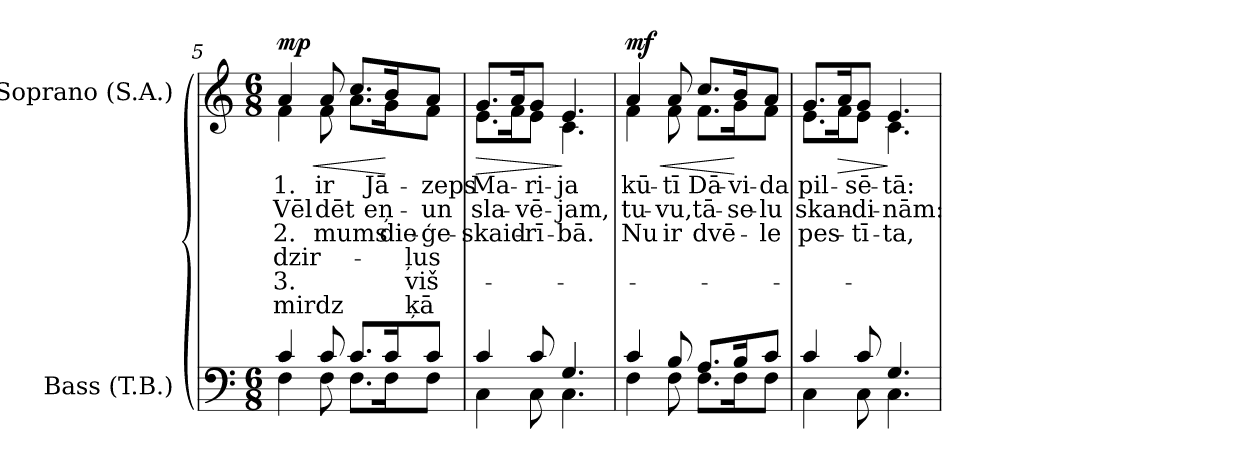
**kern	**kern	**text	**text	**text	**text	**text	**text	**dynam
*part2	*part1	*part1	*part1	*part1	*part1	*part1	*part1	*part1
*staff2	*staff1	*staff1	*staff1	*staff1	*staff1	*staff1	*staff1	*staff1
*I"Bass (T.B.)	*I"Soprano (S.A.)	*	*	*	*	*	*	*
*I'B. (T.B.)	*I'S. (S.A.)	*	*	*	*	*	*	*
!!LO:LB:g=z
*clefF4	*clefG2	*	*	*	*	*	*	*
*k[]	*k[]	*	*	*	*	*	*	*
*C:	*C:	*	*	*	*	*	*	*
*M6/8	*M6/8	*	*	*	*	*	*	*
=5	=5	=5	=5	=5	=5	=5	=5	=5
*^	*	*	*	*	*	*	*	*
!	!	!	!LO:LY:b:color=#000000	!LO:LY:b:color=#000000	!LO:LY:b:color=#000000	!LO:LY:b:color=#000000	!LO:LY:b:color=#000000	!LO:LY:b:color=#000000	!LO:HP:b
*	*	*^	*	*	*	*	*	*	*
4ci/	4Fi\	4ai/	4fi\	1.	Vēl	2.	dzir-	3.	mirdz	< mp
!	!	!	!	!LO:LY:b:color=#000000	!LO:LY:b:color=#000000	!LO:LY:b:color=#000000	!	!	!	!
8ci/	8Fi\	8ai/	8fi\	ir	-dēt	mums	.	.	.	.
8.ci/L	8.Fi\L	8.cci/L	8.ai\L	.	.	.	.	.	.	.
!	!	!	!	!LO:LY:b:color=#000000	!LO:LY:b:color=#000000	!LO:LY:b:color=#000000	!	!	!	!
16ci/K	16Fi\K	16bi/K	16gi\K	Jā-	eņ-	die-	.	.	.	[
!	!	!	!	!LO:LY:b:color=#000000	!LO:LY:b:color=#000000	!LO:LY:b:color=#000000	!LO:LY:b:color=#000000	!LO:LY:b:color=#000000	!LO:LY:b:color=#000000	!
8ci/J	8Fi\J	8ai/J	8fi\J	-zeps	un	-ģe-	-ļus	-viš-	-ķā	.
=6	=6	=6	=6	=6	=6	=6	=6	=6	=6	=6
!	!	!	!	!LO:LY:b:color=#000000	!LO:LY:b:color=#000000	!LO:LY:b:color=#000000	!	!	!	!LO:HP:b
4ci/	4Ci\	8.gi/L	8.ei\L	Ma-	sla-	skaid-	.	.	.	>
.	.	16ai/K	16fi\K	.	.	.	.	.	.	.
!	!	!	!	!LO:LY:b:color=#000000	!LO:LY:b:color=#000000	!LO:LY:b:color=#000000	!	!	!	!
8ci/	8Ci\	8gi/J	8ei\J	-ri-	-vē-	-rī-	.	.	.	.
!	!	!	!	!LO:LY:b:color=#000000	!LO:LY:b:color=#000000	!LO:LY:b:color=#000000	!	!	!	!
4.Gi/	4.Ci\	4.ei/	4.ci\	-ja	-jam,	-bā.	.	.	.	]
=7	=7	=7	=7	=7	=7	=7	=7	=7	=7	=7
!	!	!	!	!LO:LY:b:color=#000000	!LO:LY:b:color=#000000	!LO:LY:b:color=#000000	!	!	!	!LO:HP:b
4ci/	4Fi\	4ai/	4fi\	kū-	tu-	Nu	.	.	.	< mf
!	!	!	!	!LO:LY:b:color=#000000	!LO:LY:b:color=#000000	!LO:LY:b:color=#000000	!	!	!	!
8Bi/	8Fi\	8ai/	8fi\	-tī	-vu,	ir	.	.	.	.
!	!	!	!	!LO:LY:b:color=#000000	!LO:LY:b:color=#000000	!LO:LY:b:color=#000000	!	!	!	!
8.Ai/L	8.Fi\L	8.cci/L	8.fi\L	Dā-	tā-	dvē-	.	.	.	.
!	!	!	!	!LO:LY:b:color=#000000	!LO:LY:b:color=#000000	!	!	!	!	!
16Bi/K	16Fi\K	16bi/K	16gi\K	-vi-	-se-	.	.	.	.	[
!	!	!	!	!LO:LY:b:color=#000000	!LO:LY:b:color=#000000	!LO:LY:b:color=#000000	!	!	!	!
8ci/J	8Fi\J	8ai/J	8fi\J	-da	-lu	-le	.	.	.	.
=8	=8	=8	=8	=8	=8	=8	=8	=8	=8	=8
!	!	!	!	!LO:LY:b:color=#000000	!LO:LY:b:color=#000000	!LO:LY:b:color=#000000	!	!	!	!
4ci/	4Ci\	8.gi/L	8.ei\L	pil-	skan-	pes-	.	.	.	.
!	!	!	!	!	!	!	!	!	!	!LO:HP:b
.	.	16ai/K	16fi\K	.	.	.	.	.	.	>
!	!	!	!	!LO:LY:b:color=#000000	!LO:LY:b:color=#000000	!LO:LY:b:color=#000000	!	!	!	!
8ci/	8Ci\	8gi/J	8ei\J	-sē-	-di-	-tī-	.	.	.	.
!	!	!	!	!LO:LY:b:color=#000000	!LO:LY:b:color=#000000	!LO:LY:b:color=#000000	!	!	!	!
4.Gi/	4.Ci\	4.ei/	4.ci\	-tā:	-nām:	-ta,	.	.	.	]
*v	*v	*	*	*	*	*	*	*	*	*
*	*v	*v	*	*	*	*	*	*	*
=	=	=	=	=	=	=	=	=
*-	*-	*-	*-	*-	*-	*-	*-	*-
